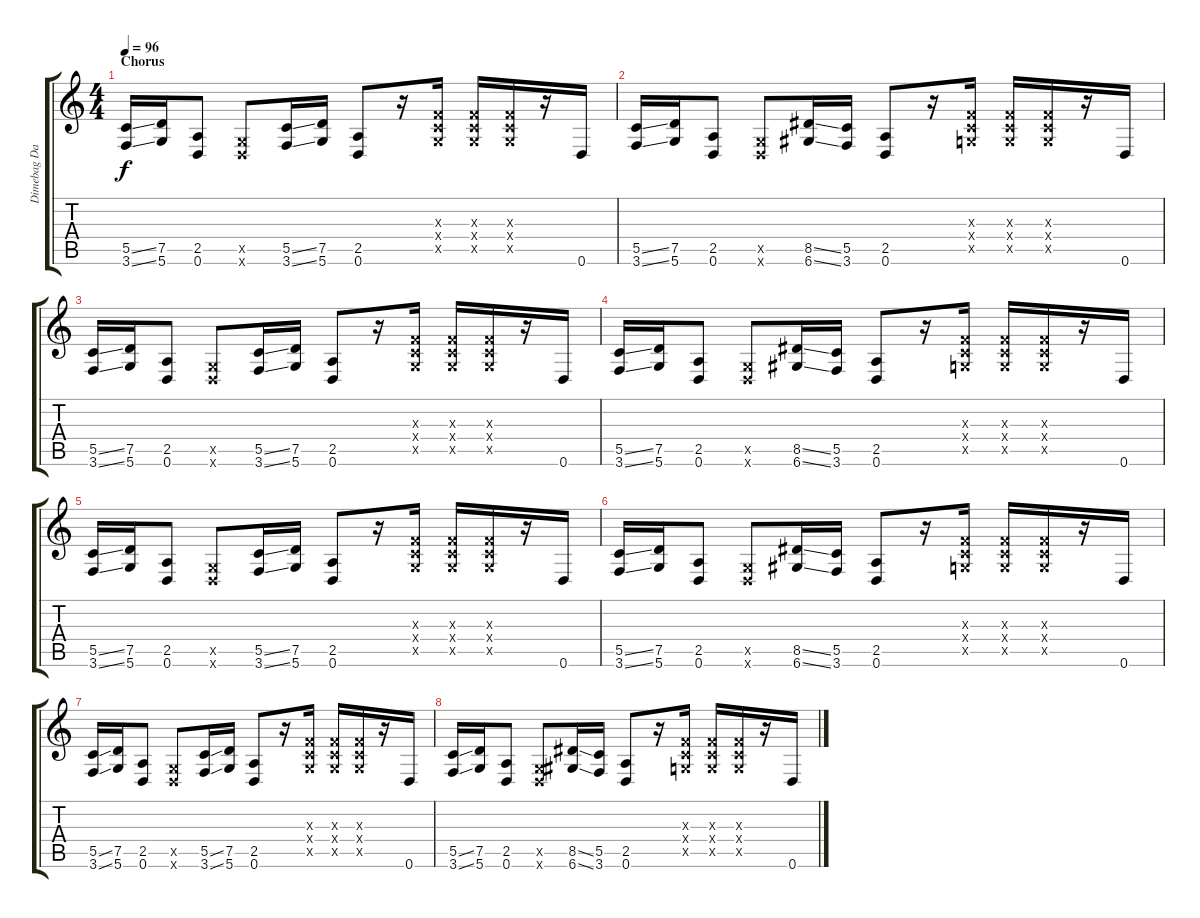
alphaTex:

\track ("Dimebag Darrell Rhythm Right" "Dimebag Da") {instrument distortionguitar}
\staff {score tabs}
\tuning (D4 A3 F3 C3 G2 D2) {hide}
\ts (4 4)
\section ("" "Chorus")
\tempo 96
\clef g2
\ks c
(5.5{ss} 3.6{ss}).16{dy f} (7.5 5.6).16 (2.5 0.6).8 (0.5{x} 0.6{x}).8 (5.5{ss} 3.6{ss}).16 (7.5 5.6).16 (2.5 0.6).8 r.16 (0.3{x} 0.4{x} 0.5{x}).16 (0.3{x} 0.4{x} 0.5{x}).16 (0.3{x} 0.4{x} 0.5{x}).16 r.16 0.6.16 |
(5.5{ss} 3.6{ss}).16 (7.5 5.6).16 (2.5 0.6).8 (0.5{x} 0.6{x}).8 (8.5{ss} 6.6{ss}).16 (5.5 3.6).16 (2.5 0.6).8 r.16 (0.3{x} 0.4{x} 0.5{x}).16 (0.3{x} 0.4{x} 0.5{x}).16 (0.3{x} 0.4{x} 0.5{x}).16 r.16 0.6.16 |
(5.5{ss} 3.6{ss}).16 (7.5 5.6).16 (2.5 0.6).8 (0.5{x} 0.6{x}).8 (5.5{ss} 3.6{ss}).16 (7.5 5.6).16 (2.5 0.6).8 r.16 (0.3{x} 0.4{x} 0.5{x}).16 (0.3{x} 0.4{x} 0.5{x}).16 (0.3{x} 0.4{x} 0.5{x}).16 r.16 0.6.16 |
(5.5{ss} 3.6{ss}).16 (7.5 5.6).16 (2.5 0.6).8 (0.5{x} 0.6{x}).8 (8.5{ss} 6.6{ss}).16 (5.5 3.6).16 (2.5 0.6).8 r.16 (0.3{x} 0.4{x} 0.5{x}).16 (0.3{x} 0.4{x} 0.5{x}).16 (0.3{x} 0.4{x} 0.5{x}).16 r.16 0.6.16 |
(5.5{ss} 3.6{ss}).16 (7.5 5.6).16 (2.5 0.6).8 (0.5{x} 0.6{x}).8 (5.5{ss} 3.6{ss}).16 (7.5 5.6).16 (2.5 0.6).8 r.16 (0.3{x} 0.4{x} 0.5{x}).16 (0.3{x} 0.4{x} 0.5{x}).16 (0.3{x} 0.4{x} 0.5{x}).16 r.16 0.6.16 |
(5.5{ss} 3.6{ss}).16 (7.5 5.6).16 (2.5 0.6).8 (0.5{x} 0.6{x}).8 (8.5{ss} 6.6{ss}).16 (5.5 3.6).16 (2.5 0.6).8 r.16 (0.3{x} 0.4{x} 0.5{x}).16 (0.3{x} 0.4{x} 0.5{x}).16 (0.3{x} 0.4{x} 0.5{x}).16 r.16 0.6.16 |
(5.5{ss} 3.6{ss}).16 (7.5 5.6).16 (2.5 0.6).8 (0.5{x} 0.6{x}).8 (5.5{ss} 3.6{ss}).16 (7.5 5.6).16 (2.5 0.6).8 r.16 (0.3{x} 0.4{x} 0.5{x}).16 (0.3{x} 0.4{x} 0.5{x}).16 (0.3{x} 0.4{x} 0.5{x}).16 r.16 0.6.16 |
(5.5{ss} 3.6{ss}).16 (7.5 5.6).16 (2.5 0.6).8 (0.5{x} 0.6{x}).8 (8.5{ss} 6.6{ss}).16 (5.5 3.6).16 (2.5 0.6).8 r.16 (0.3{x} 0.4{x} 0.5{x}).16 (0.3{x} 0.4{x} 0.5{x}).16 (0.3{x} 0.4{x} 0.5{x}).16 r.16 0.6.16
